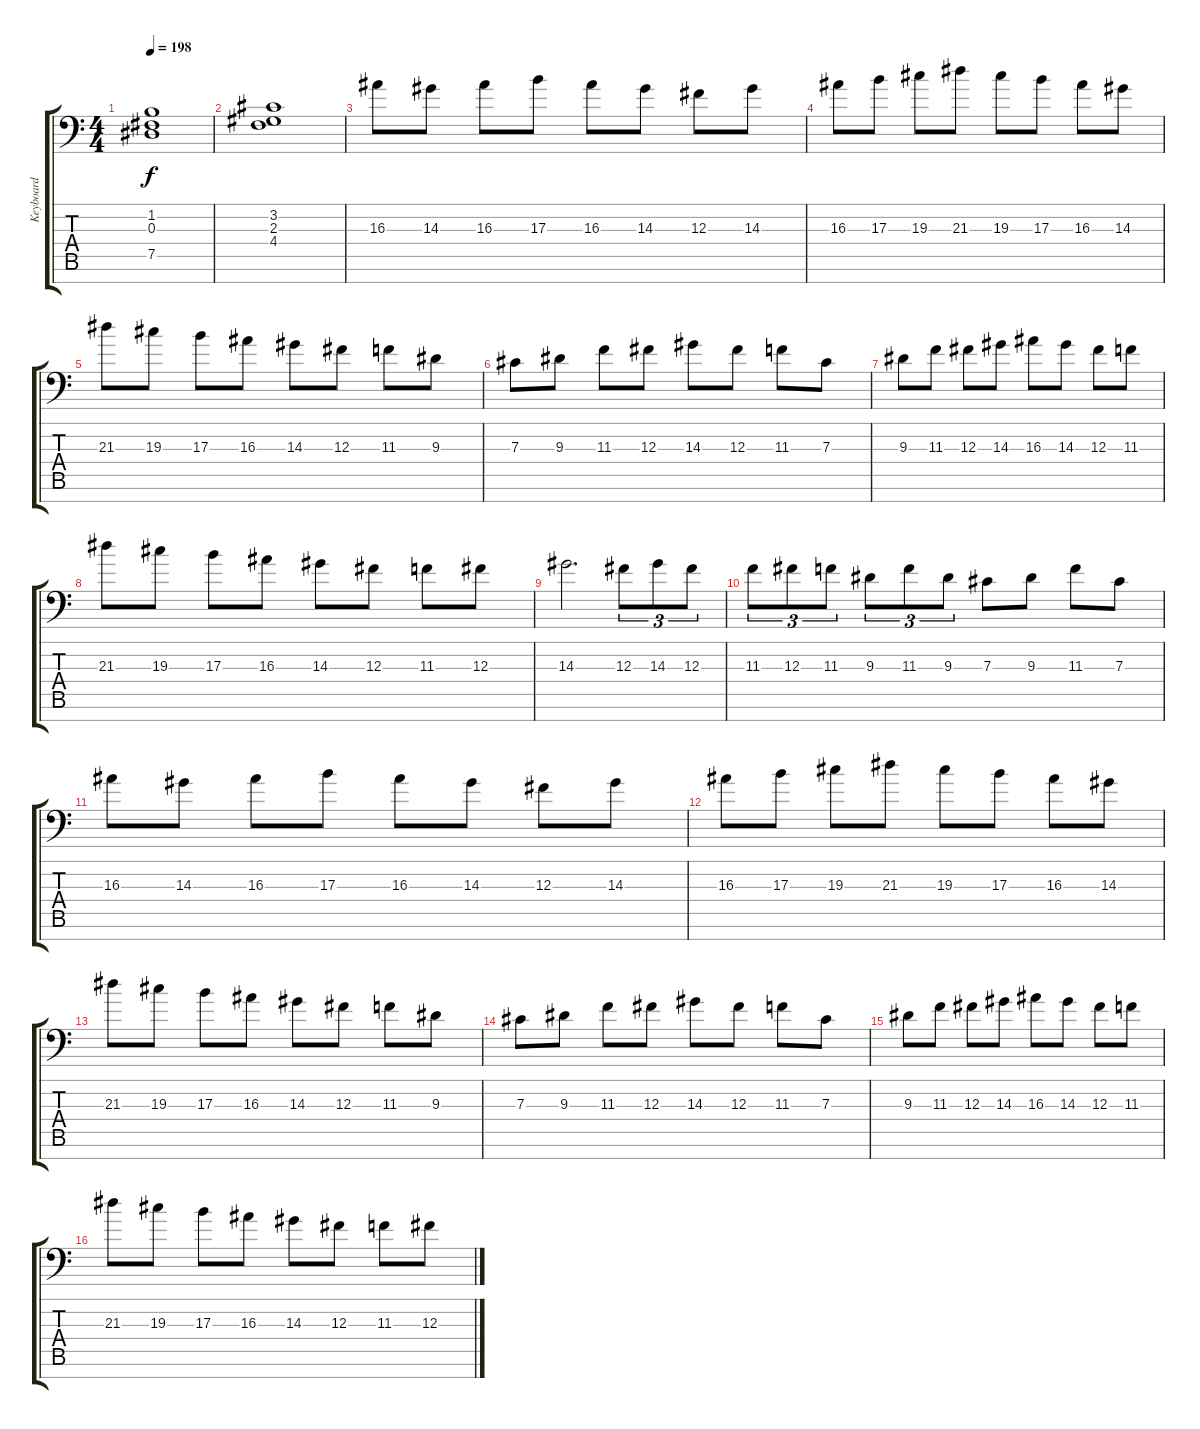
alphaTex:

\track ("Keyboard" "Keyboard") {instrument lead2sawtooth}
\staff {score tabs}
\tuning (Eb4 Bb3 Gb3 Db3 Ab2 Eb2 Bb1) {hide}
\ts (4 4)
\tempo 198
\clef f4
\ks c
(1.2 0.3 7.5).1{dy f} |
(3.2 2.3 4.4).1 |
16.3.8{instrument lead2sawtooth} 14.3.8 16.3.8 17.3.8 16.3.8 14.3.8 12.3.8 14.3.8 |
16.3.8 17.3.8 19.3.8 21.3.8 19.3.8 17.3.8 16.3.8 14.3.8 |
21.3.8 19.3.8 17.3.8 16.3.8 14.3.8 12.3.8 11.3.8 9.3.8 |
7.3.8 9.3.8 11.3.8 12.3.8 14.3.8 12.3.8 11.3.8 7.3.8 |
9.3.8 11.3.8 12.3.8 14.3.8 16.3.8 14.3.8 12.3.8 11.3.8 |
21.3.8 19.3.8 17.3.8 16.3.8 14.3.8 12.3.8 11.3.8 12.3.8 |
14.3.2{d} 12.3.8{tu (3 2)} 14.3.8{tu (3 2)} 12.3.8{tu (3 2)} |
11.3.8{tu (3 2)} 12.3.8{tu (3 2)} 11.3.8{tu (3 2)} 9.3.8{tu (3 2)} 11.3.8{tu (3 2)} 9.3.8{tu (3 2)} 7.3.8 9.3.8 11.3.8 7.3.8 |
16.3.8 14.3.8 16.3.8 17.3.8 16.3.8 14.3.8 12.3.8 14.3.8 |
16.3.8 17.3.8 19.3.8 21.3.8 19.3.8 17.3.8 16.3.8 14.3.8 |
21.3.8 19.3.8 17.3.8 16.3.8 14.3.8 12.3.8 11.3.8 9.3.8 |
7.3.8 9.3.8 11.3.8 12.3.8 14.3.8 12.3.8 11.3.8 7.3.8 |
9.3.8 11.3.8 12.3.8 14.3.8 16.3.8 14.3.8 12.3.8 11.3.8 |
21.3.8 19.3.8 17.3.8 16.3.8 14.3.8 12.3.8 11.3.8 12.3.8
